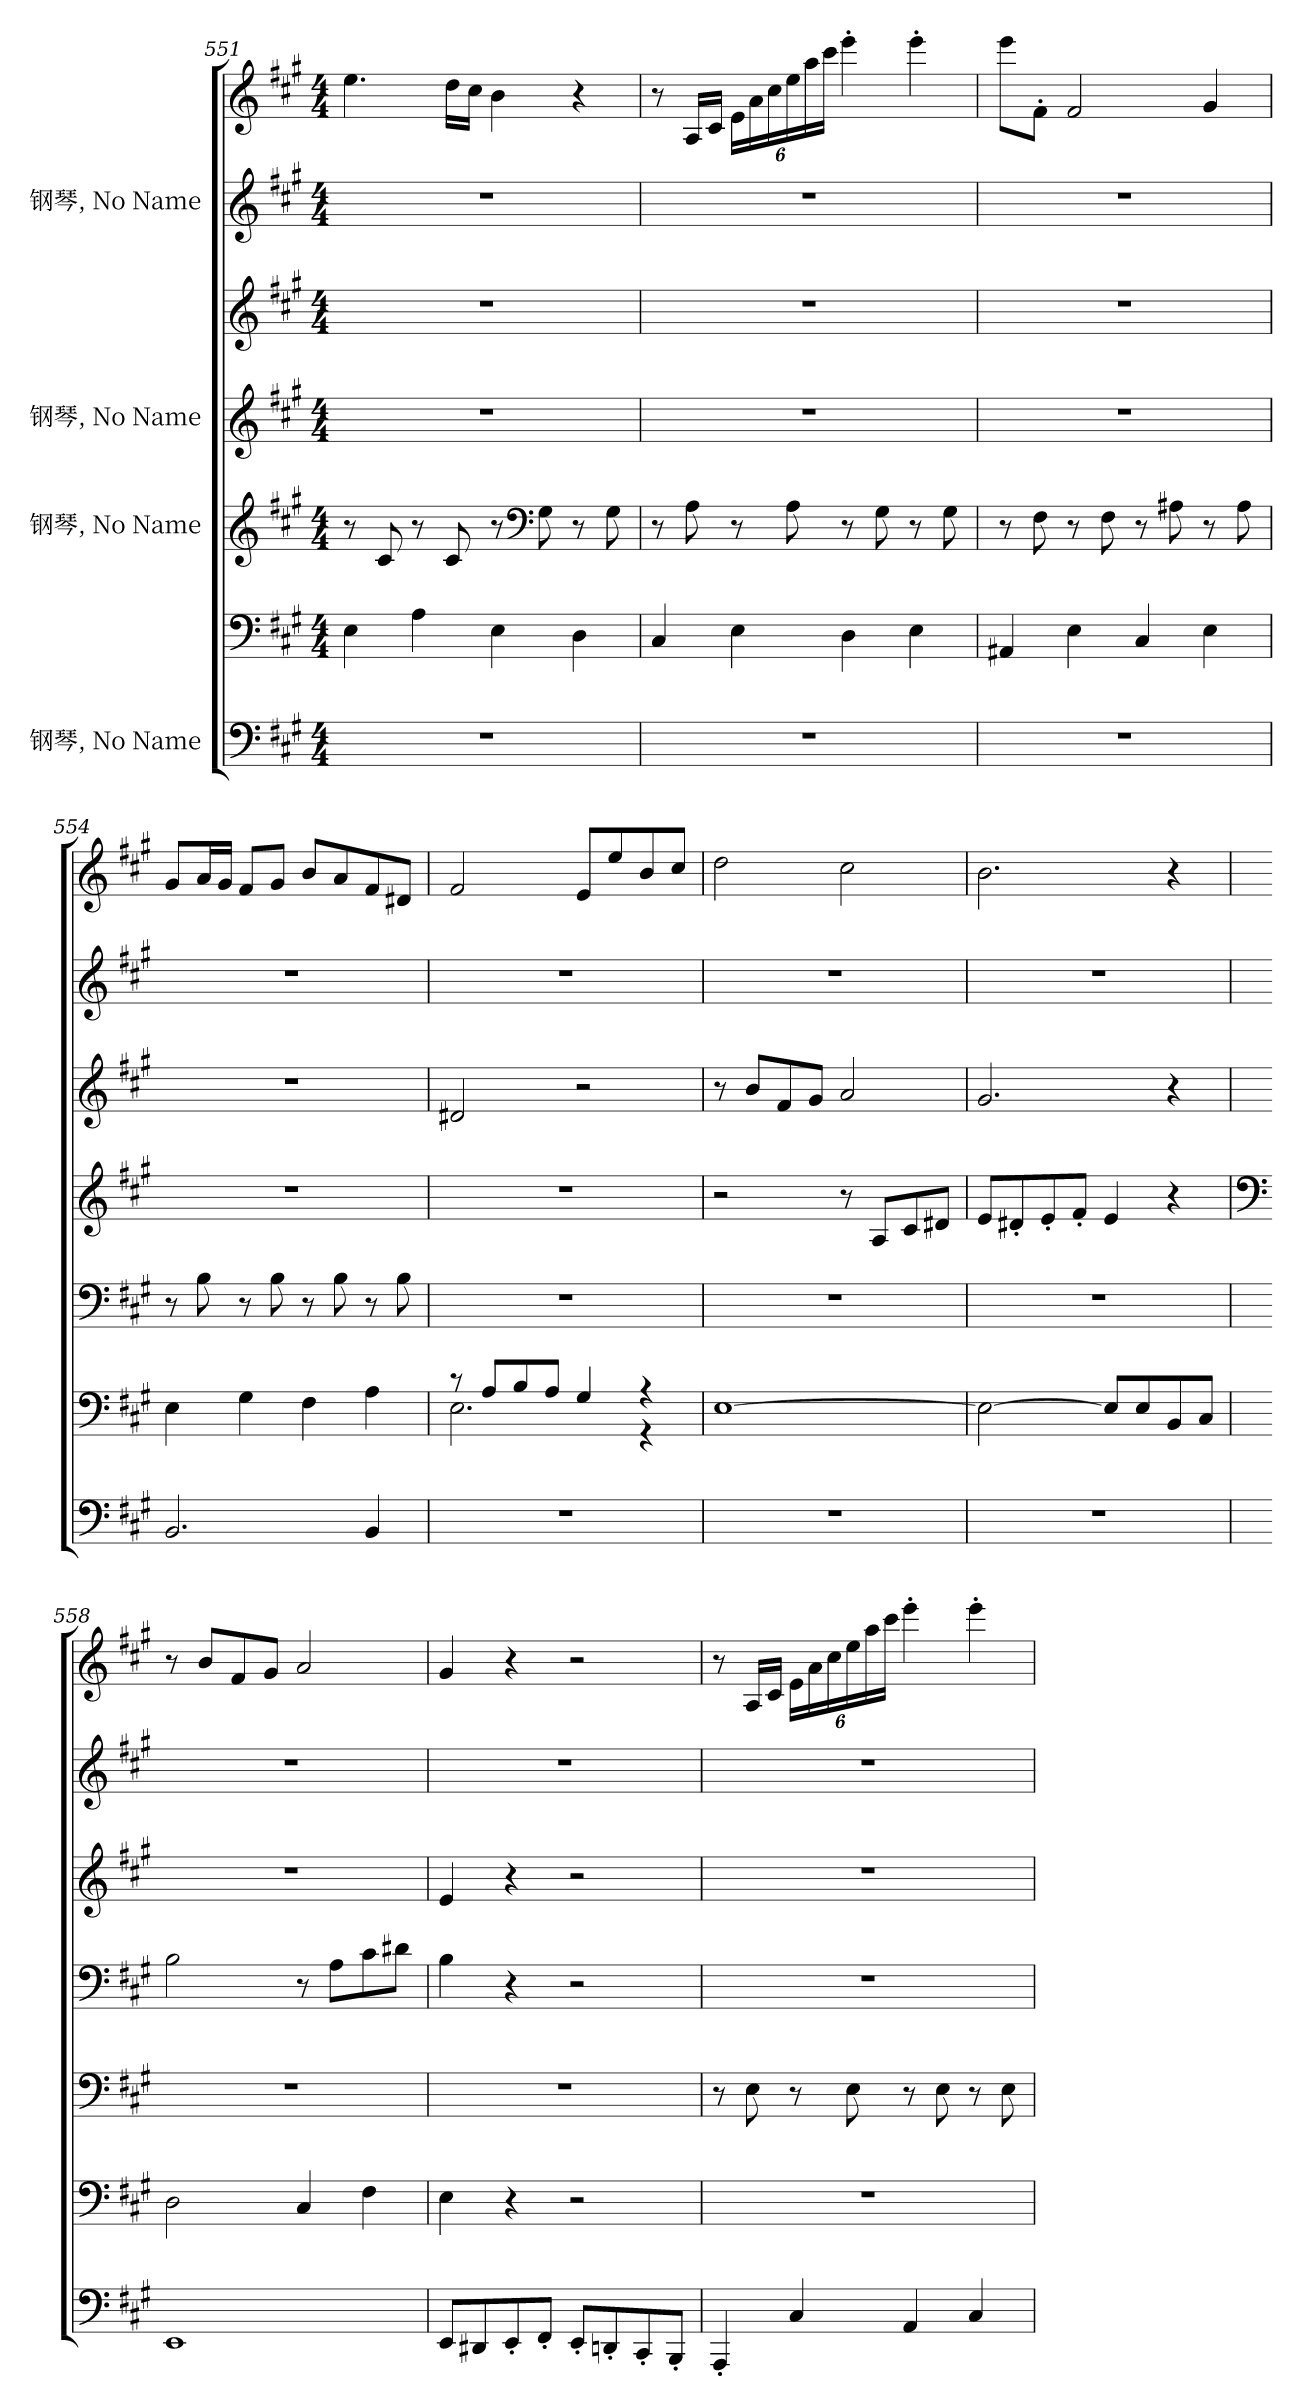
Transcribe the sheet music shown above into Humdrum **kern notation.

**kern	**kern	**kern	**kern	**kern	**kern	**kern
*part4	*part4	*part3	*part2	*part2	*part1	*part1
*staff7	*staff6	*staff5	*staff4	*staff3	*staff2	*staff1
*I"钢琴, No Name	*	*I"钢琴, No Name	*I"钢琴, No Name	*	*I"钢琴, No Name	*
*clefF4	*clefF4	*clefG2	*clefG2	*clefG2	*clefG2	*clefG2
*k[f#c#g#]	*k[f#c#g#]	*k[f#c#g#]	*k[f#c#g#]	*k[f#c#g#]	*k[f#c#g#]	*k[f#c#g#]
*M4/4	*M4/4	*M4/4	*M4/4	*M4/4	*M4/4	*M4/4
=551	=551	=551	=551	=551	=551	=551
1r	4E\	8r	1r	1r	1r	4.ee\
.	.	8c#/	.	.	.	.
.	4A\	8r	.	.	.	.
.	.	8c#/	.	.	.	16dd\LL
.	.	.	.	.	.	16cc#\JJ
.	4E\	8r	.	.	.	4b\
*	*	*clefF4	*	*	*	*
.	.	8G#\	.	.	.	.
.	4D\	8r	.	.	.	4r
.	.	8G#\	.	.	.	.
!!LO:PB:g=z
=552	=552	=552	=552	=552	=552	=552
1r	4C#/	8r	1r	1r	1r	8r
.	.	8A\	.	.	.	16A/LL
.	.	.	.	.	.	16c#/JJ
*	*	*	*	*	*	*Xbrackettup
.	4E\	8r	.	.	.	24e\LL
.	.	.	.	.	.	24a\
.	.	.	.	.	.	24cc#\
.	.	8A\	.	.	.	24ee\
.	.	.	.	.	.	24aa\
.	.	.	.	.	.	24ccc#\JJ
*	*	*	*	*	*	*MM136
.	4D\	8r	.	.	.	4eee'\
.	.	8G#\	.	.	.	.
.	4E\	8r	.	.	.	4eee'\
.	.	8G#\	.	.	.	.
=553	=553	=553	=553	=553	=553	=553
*	*	*	*	*	*	*MM136
1r	4AA#X/	8r	1r	1r	1r	8eee\L
*	*	*	*	*	*	*MM132
.	.	8F#\	.	.	.	8f#'\J
.	4E\	8r	.	.	.	2f#/
.	.	8F#\	.	.	.	.
.	4C#/	8r	.	.	.	.
.	.	8A#X\	.	.	.	.
.	4E\	8r	.	.	.	4g#/
.	.	8A#\	.	.	.	.
=554	=554	=554	=554	=554	=554	=554
2.BB/	4E\	8r	1r	1r	1r	8g#/L
.	.	8B\	.	.	.	16a/L
.	.	.	.	.	.	16g#/JJ
.	4G#\	8r	.	.	.	8f#/L
*	*	*	*	*	*	*MM132
.	.	8B\	.	.	.	8g#/J
.	4F#\	8r	.	.	.	8b/L
.	.	8B\	.	.	.	8a/
4BB/	4A\	8r	.	.	.	8f#/
.	.	8B\	.	.	.	8d#X/J
=555	=555	=555	=555	=555	=555	=555
*	*	*	*	*	*	*MM130
*	*^	*	*	*	*	*
1r	8r	2.E\	1r	1r	2d#X/	1r	2f#/
.	8A/L	.	.	.	.	.	.
.	8B/	.	.	.	.	.	.
.	8A/J	.	.	.	.	.	.
*	*	*	*	*	*	*	*MM127
.	4G#/	.	.	.	2r	.	8e/L
*	*	*	*	*	*	*	*MM132
.	.	.	.	.	.	.	8ee/
.	4r	4r	.	.	.	.	8b/
.	.	.	.	.	.	.	8cc#/J
*	*v	*v	*	*	*	*	*
!!LO:PB:g=z
=556	=556	=556	=556	=556	=556	=556
1r	[1E	1r	2r	8r	1r	2dd\
.	.	.	.	8b/L	.	.
.	.	.	.	8f#/	.	.
.	.	.	.	8g#/J	.	.
.	.	.	8r	2a/	.	2cc#\
.	.	.	8A/L	.	.	.
.	.	.	8c#/	.	.	.
.	.	.	8d#X/J	.	.	.
=557	=557	=557	=557	=557	=557	=557
*	*	*	*	*	*	*MM132
1r	2E\_	1r	8e/L	2.g#/	1r	2.b\
.	.	.	8d#X'/	.	.	.
.	.	.	8e'/	.	.	.
.	.	.	8f#'/J	.	.	.
.	8E/L]	.	4e/	.	.	.
.	8E/	.	.	.	.	.
.	8BB/	.	4r	4r	.	4r
.	8C#/J	.	.	.	.	.
=558	=558	=558	=558	=558	=558	=558
*	*	*	*clefF4	*	*	*
1EE	2D\	1r	2B\	1r	1r	8r
.	.	.	.	.	.	8b/L
.	.	.	.	.	.	8f#/
.	.	.	.	.	.	8g#/J
.	4C#/	.	8r	.	.	2a/
.	.	.	8A\L	.	.	.
.	4F#\	.	8c#\	.	.	.
.	.	.	8d#X\J	.	.	.
=559	=559	=559	=559	=559	=559	=559
8EE/L	4E\	1r	4B\	4e/	1r	4g#/
8DD#X/	.	.	.	.	.	.
8EE'/	4r	.	4r	4r	.	4r
8FF#'/J	.	.	.	.	.	.
8EE'/L	2r	.	2r	2r	.	2r
8DDn'/	.	.	.	.	.	.
8CC#'/	.	.	.	.	.	.
8BBB'/J	.	.	.	.	.	.
!!LO:PB:g=z
=560	=560	=560	=560	=560	=560	=560
4AAA'/	1r	8r	1r	1r	1r	8r
.	.	8E\	.	.	.	16A/LL
.	.	.	.	.	.	16c#/JJ
4C#/	.	8r	.	.	.	24e\LL
.	.	.	.	.	.	24a\
.	.	.	.	.	.	24cc#\
.	.	8E\	.	.	.	24ee\
.	.	.	.	.	.	24aa\
.	.	.	.	.	.	24ccc#\JJ
*	*	*	*	*	*	*MM136
4AA/	.	8r	.	.	.	4eee'\
.	.	8E\	.	.	.	.
4C#/	.	8r	.	.	.	4eee'\
.	.	8E\	.	.	.	.
=	=	=	=	=	=	=
*-	*-	*-	*-	*-	*-	*-
